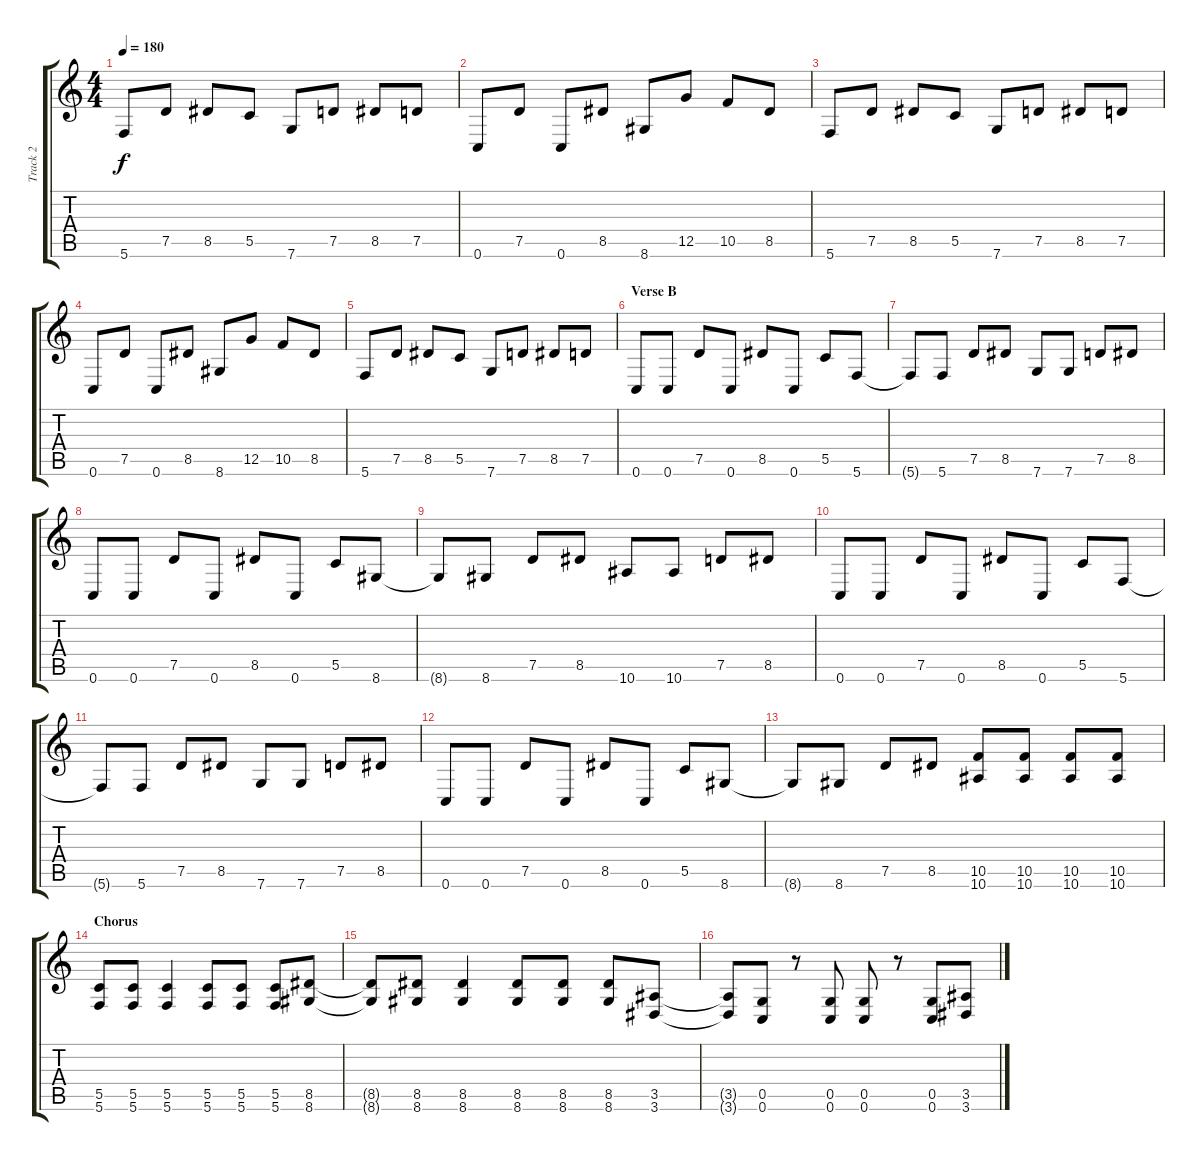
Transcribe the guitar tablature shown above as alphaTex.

\track ("Track 2" "Track 2") {instrument distortionguitar}
\staff {score tabs}
\tuning (D4 A3 F3 C3 G2 C2) {hide}
\ts (4 4)
\tempo 180
\clef g2
\ks c
5.6.8{dy f} 7.5.8 8.5.8 5.5.8 7.6.8 7.5.8 8.5.8 7.5.8 |
0.6.8 7.5.8 0.6.8 8.5.8 8.6.8 12.5.8 10.5.8 8.5.8 |
5.6.8 7.5.8 8.5.8 5.5.8 7.6.8 7.5.8 8.5.8 7.5.8 |
0.6.8 7.5.8 0.6.8 8.5.8 8.6.8 12.5.8 10.5.8 8.5.8 |
5.6.8 7.5.8 8.5.8 5.5.8 7.6.8 7.5.8 8.5.8 7.5.8 |
\section ("" "Verse B")
0.6.8 0.6.8 7.5.8 0.6.8 8.5.8 0.6.8 5.5.8 5.6.8 |
5.6{t}.8 5.6.8 7.5.8 8.5.8 7.6.8 7.6.8 7.5.8 8.5.8 |
0.6.8 0.6.8 7.5.8 0.6.8 8.5.8 0.6.8 5.5.8 8.6.8 |
8.6{t}.8 8.6.8 7.5.8 8.5.8 10.6.8 10.6.8 7.5.8 8.5.8 |
0.6.8 0.6.8 7.5.8 0.6.8 8.5.8 0.6.8 5.5.8 5.6.8 |
5.6{t}.8 5.6.8 7.5.8 8.5.8 7.6.8 7.6.8 7.5.8 8.5.8 |
0.6.8 0.6.8 7.5.8 0.6.8 8.5.8 0.6.8 5.5.8 8.6.8 |
8.6{t}.8 8.6.8 7.5.8 8.5.8 (10.5 10.6).8 (10.5 10.6).8 (10.5 10.6).8 (10.5 10.6).8 |
\section ("" "Chorus")
(5.5 5.6).8 (5.5 5.6).8 (5.5 5.6).4 (5.5 5.6).8 (5.5 5.6).8 (5.5 5.6).8 (8.5 8.6).8 |
(8.5{t} 8.6{t}).8 (8.5 8.6).8 (8.5 8.6).4 (8.5 8.6).8 (8.5 8.6).8 (8.5 8.6).8 (3.5 3.6).8 |
(3.5{t} 3.6{t}).8 (0.5 0.6).8 r.8 (0.5 0.6).8 (0.5 0.6).8 r.8 (0.5 0.6).8 (3.5 3.6).8
